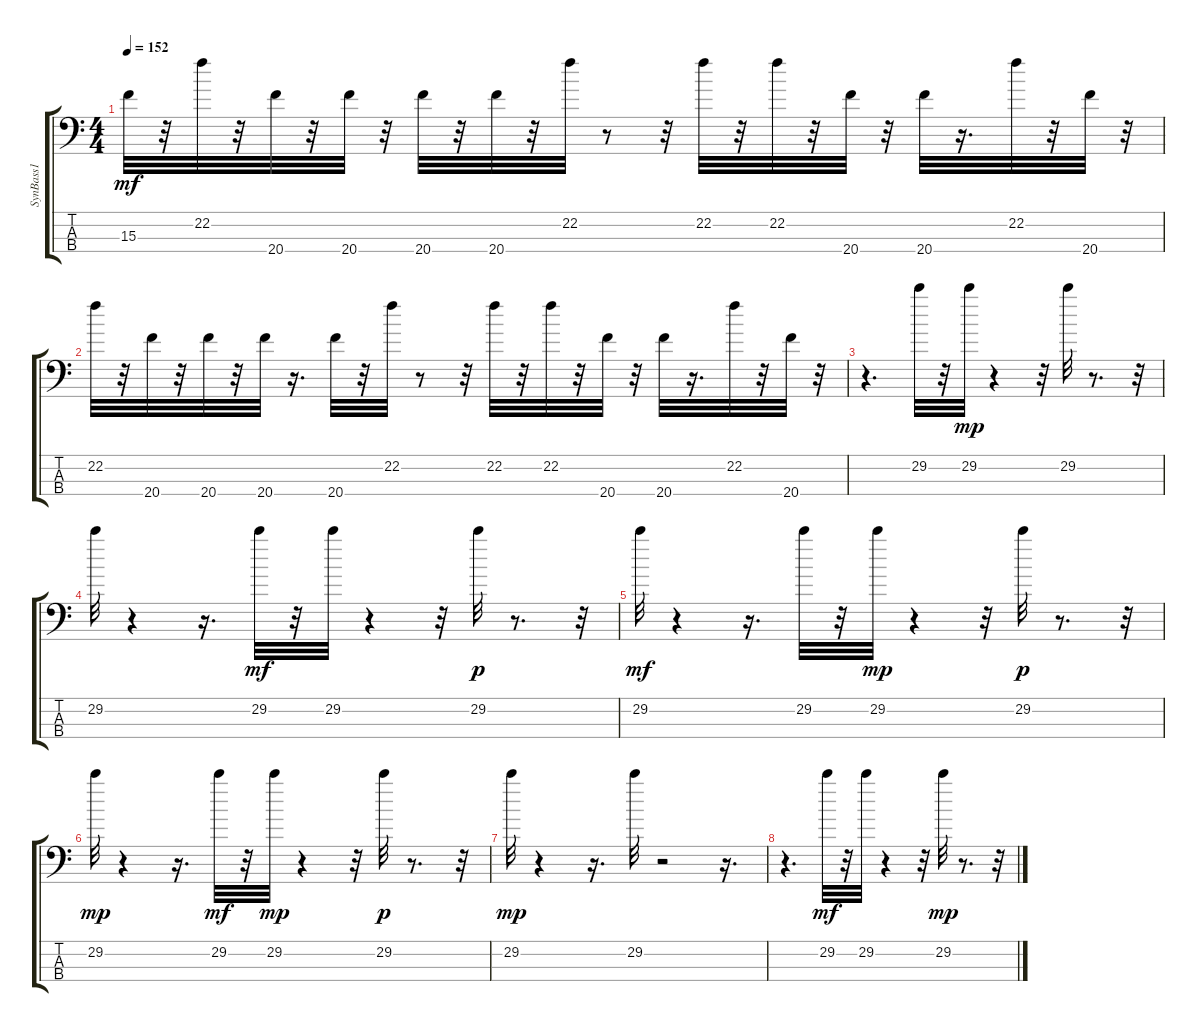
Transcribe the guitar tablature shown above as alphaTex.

\track ("SynBass1" "SynBass1") {instrument synthbass1}
\staff {score tabs}
\tuning (C-1 G2 D2 A1) {hide}
\ts (4 4)
\tempo 152
\clef f4
\ks c
15.3.32{dy mf} r.32 22.2.32 r.32 20.4.32 r.32 20.4.32 r.32 20.4.32 r.32 20.4.32 r.32 22.2.32 r.8 r.32 22.2.32 r.32 22.2.32 r.32 20.4.32 r.32 20.4.32 r.16{d} 22.2.32 r.32 20.4.32 r.32 |
22.2.32 r.32 20.4.32 r.32 20.4.32 r.32 20.4.32 r.16{d} 20.4.32 r.32 22.2.32 r.8 r.32 22.2.32 r.32 22.2.32 r.32 20.4.32 r.32 20.4.32 r.16{d} 22.2.32 r.32 20.4.32 r.32 |
r.4{d} 29.2.32 r.32 29.2.32{dy mp} r.4 r.32 29.2.32 r.8{d} r.32 |
29.2.32 r.4 r.16{d} 29.2.32{dy mf} r.32 29.2.32 r.4 r.32 29.2.32{dy p} r.8{d} r.32 |
29.2.32{dy mf} r.4 r.16{d} 29.2.32 r.32 29.2.32{dy mp} r.4 r.32 29.2.32{dy p} r.8{d} r.32 |
29.2.32{dy mp} r.4 r.16{d} 29.2.32{dy mf} r.32 29.2.32{dy mp} r.4 r.32 29.2.32{dy p} r.8{d} r.32 |
29.2.32{dy mp} r.4 r.16{d} 29.2.32 r.2 r.16{d} |
r.4{d} 29.2.32{dy mf} r.32 29.2.32 r.4 r.32 29.2.32{dy mp} r.8{d} r.32
